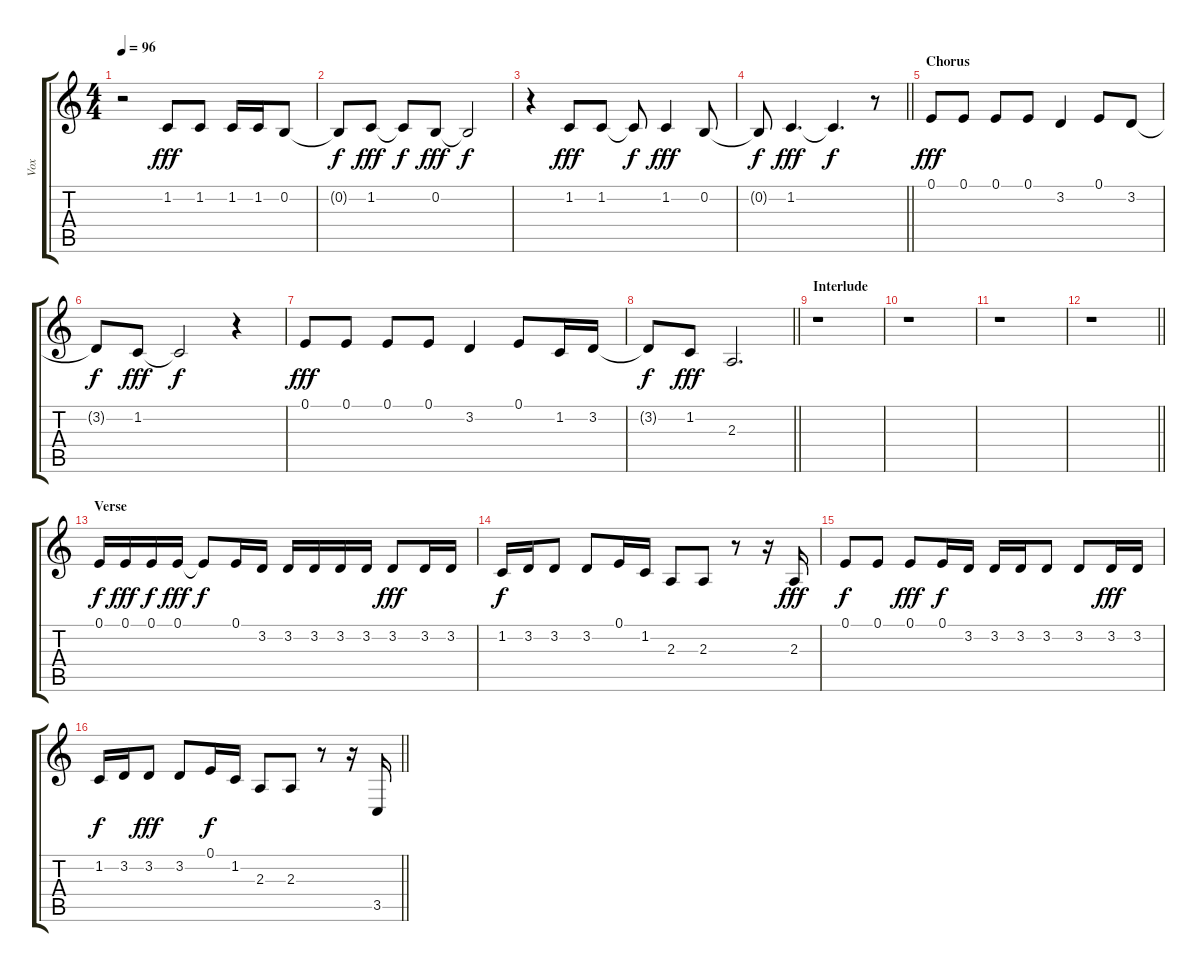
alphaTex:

\track ("Vox" "Vox") {instrument bassoon}
\staff {score tabs}
\tuning (E4 B3 G3 D3 A2 E2) {hide}
\ts (4 4)
\tempo 96
\clef g2
\ks c
r.2{dy fff} 1.2.8 1.2.8 1.2.16 1.2.16 0.2.8 |
0.2{t}.8{dy f} 1.2.8{dy fff} 1.2{t}.8{dy f} 0.2.8{dy fff} 0.2{t}.2{dy f} |
r.4 1.2.8{dy fff} 1.2.8 1.2{t}.8{dy f} 1.2.4{dy fff} 0.2.8 |
\barLineRight lightlight
0.2{t}.8{dy f} 1.2.4{d dy fff} 1.2{t}.4{d dy f} r.8 |
\section ("" "Chorus")
0.1.8{dy fff} 0.1.8 0.1.8 0.1.8 3.2.4 0.1.8 3.2.8 |
3.2{t}.8{dy f} 1.2.8{dy fff} 1.2{t}.2{dy f} r.4 |
0.1.8{dy fff} 0.1.8 0.1.8 0.1.8 3.2.4 0.1.8 1.2.16 3.2.16 |
\barLineRight lightlight
3.2{t}.8{dy f} 1.2.8{dy fff} 2.3.2{d} |
\section ("" "Interlude")
r.1 |
r.1 |
r.1 |
\barLineRight lightlight
r.1 |
\section ("" "Verse")
0.1.16{dy f} 0.1.16{dy fff} 0.1.16{dy f} 0.1.16{dy fff} 0.1{t}.8{dy f} 0.1.16 3.2.16 3.2.16 3.2.16 3.2.16 3.2.16 3.2.8{dy fff} 3.2.16 3.2.16 |
1.2.16{dy f} 3.2.16 3.2.8 3.2.8 0.1.16 1.2.16 2.3.8 2.3.8 r.8 r.16 2.3.16{dy fff} |
0.1.8{dy f} 0.1.8 0.1.8{dy fff} 0.1.16{dy f} 3.2.16 3.2.16 3.2.16 3.2.8 3.2.8 3.2.16{dy fff} 3.2.16 |
\barLineRight lightlight
1.2.16{dy f} 3.2.16 3.2.8{dy fff} 3.2.8 0.1.16{dy f} 1.2.16 2.3.8 2.3.8 r.8 r.16 3.5.16
